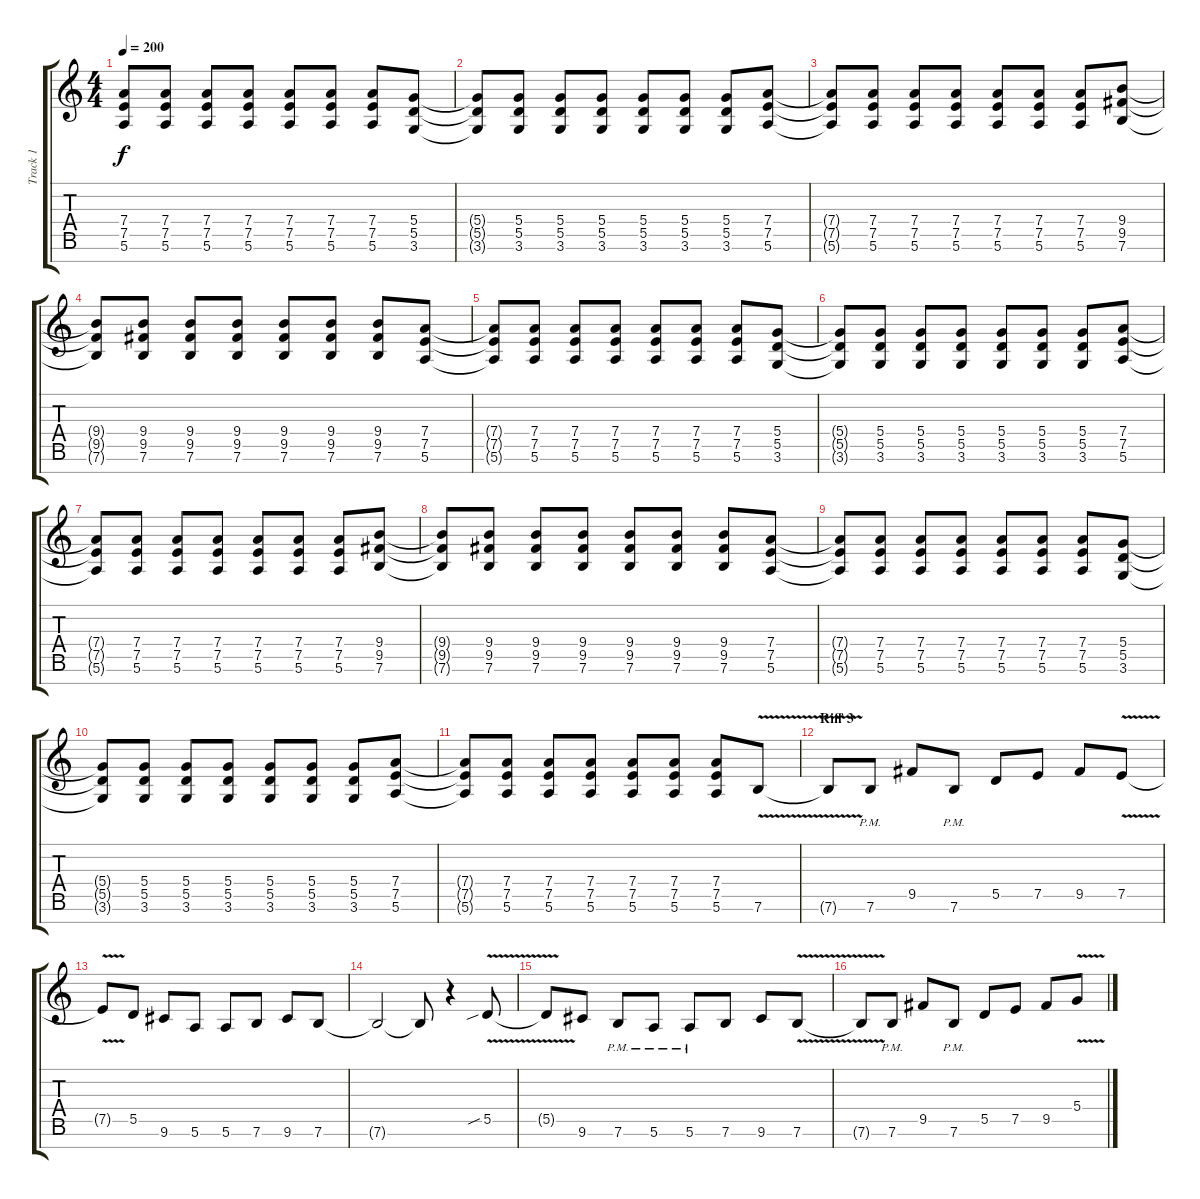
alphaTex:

\track ("Track 1" "Track 1") {instrument overdrivenguitar}
\staff {score tabs}
\tuning (E4 B3 G3 D3 A2 E2 B1) {hide}
\ts (4 4)
\tempo 200
\clef g2
\ks c
(7.4{t} 7.5{t} 5.6{t}).8{dy f} (7.4 7.5 5.6).8 (7.4 7.5 5.6).8 (7.4 7.5 5.6).8 (7.4 7.5 5.6).8 (7.4 7.5 5.6).8 (7.4 7.5 5.6).8 (5.4 5.5 3.6).8 |
(5.4{t} 5.5{t} 3.6{t}).8 (5.4 5.5 3.6).8 (5.4 5.5 3.6).8 (5.4 5.5 3.6).8 (5.4 5.5 3.6).8 (5.4 5.5 3.6).8 (5.4 5.5 3.6).8 (7.4 7.5 5.6).8 |
(7.4{t} 7.5{t} 5.6{t}).8 (7.4 7.5 5.6).8 (7.4 7.5 5.6).8 (7.4 7.5 5.6).8 (7.4 7.5 5.6).8 (7.4 7.5 5.6).8 (7.4 7.5 5.6).8 (9.4 9.5 7.6).8 |
(9.4{t} 9.5{t} 7.6{t}).8 (9.4 9.5 7.6).8 (9.4 9.5 7.6).8 (9.4 9.5 7.6).8 (9.4 9.5 7.6).8 (9.4 9.5 7.6).8 (9.4 9.5 7.6).8 (7.4 7.5 5.6).8 |
(7.4{t} 7.5{t} 5.6{t}).8 (7.4 7.5 5.6).8 (7.4 7.5 5.6).8 (7.4 7.5 5.6).8 (7.4 7.5 5.6).8 (7.4 7.5 5.6).8 (7.4 7.5 5.6).8 (5.4 5.5 3.6).8 |
(5.4{t} 5.5{t} 3.6{t}).8 (5.4 5.5 3.6).8 (5.4 5.5 3.6).8 (5.4 5.5 3.6).8 (5.4 5.5 3.6).8 (5.4 5.5 3.6).8 (5.4 5.5 3.6).8 (7.4 7.5 5.6).8 |
(7.4{t} 7.5{t} 5.6{t}).8 (7.4 7.5 5.6).8 (7.4 7.5 5.6).8 (7.4 7.5 5.6).8 (7.4 7.5 5.6).8 (7.4 7.5 5.6).8 (7.4 7.5 5.6).8 (9.4 9.5 7.6).8 |
(9.4{t} 9.5{t} 7.6{t}).8 (9.4 9.5 7.6).8 (9.4 9.5 7.6).8 (9.4 9.5 7.6).8 (9.4 9.5 7.6).8 (9.4 9.5 7.6).8 (9.4 9.5 7.6).8 (7.4 7.5 5.6).8 |
(7.4{t} 7.5{t} 5.6{t}).8 (7.4 7.5 5.6).8 (7.4 7.5 5.6).8 (7.4 7.5 5.6).8 (7.4 7.5 5.6).8 (7.4 7.5 5.6).8 (7.4 7.5 5.6).8 (5.4 5.5 3.6).8 |
(5.4{t} 5.5{t} 3.6{t}).8 (5.4 5.5 3.6).8 (5.4 5.5 3.6).8 (5.4 5.5 3.6).8 (5.4 5.5 3.6).8 (5.4 5.5 3.6).8 (5.4 5.5 3.6).8 (7.4 7.5 5.6).8 |
(7.4{t} 7.5{t} 5.6{t}).8 (7.4 7.5 5.6).8 (7.4 7.5 5.6).8 (7.4 7.5 5.6).8 (7.4 7.5 5.6).8 (7.4 7.5 5.6).8 (7.4 7.5 5.6).8 7.6{v}.8 |
\section ("" "Riff 3")
7.6{t}.8 7.6{pm}.8 9.5.8 7.6{pm}.8 5.5.8 7.5.8 9.5.8 7.5{v}.8 |
7.5{t}.8 5.5.8 9.6.8 5.6.8 5.6.8 7.6.8 9.6.8 7.6.8 |
7.6{t}.2 7.6{t}.8 r.4 5.5{v sib}.8 |
5.5{t}.8 9.6.8 7.6{pm}.8 5.6{pm}.8 5.6{pm}.8 7.6.8 9.6.8 7.6{v}.8 |
7.6{t}.8 7.6{pm}.8 9.5.8 7.6{pm}.8 5.5.8 7.5.8 9.5.8 5.4{v}.8
